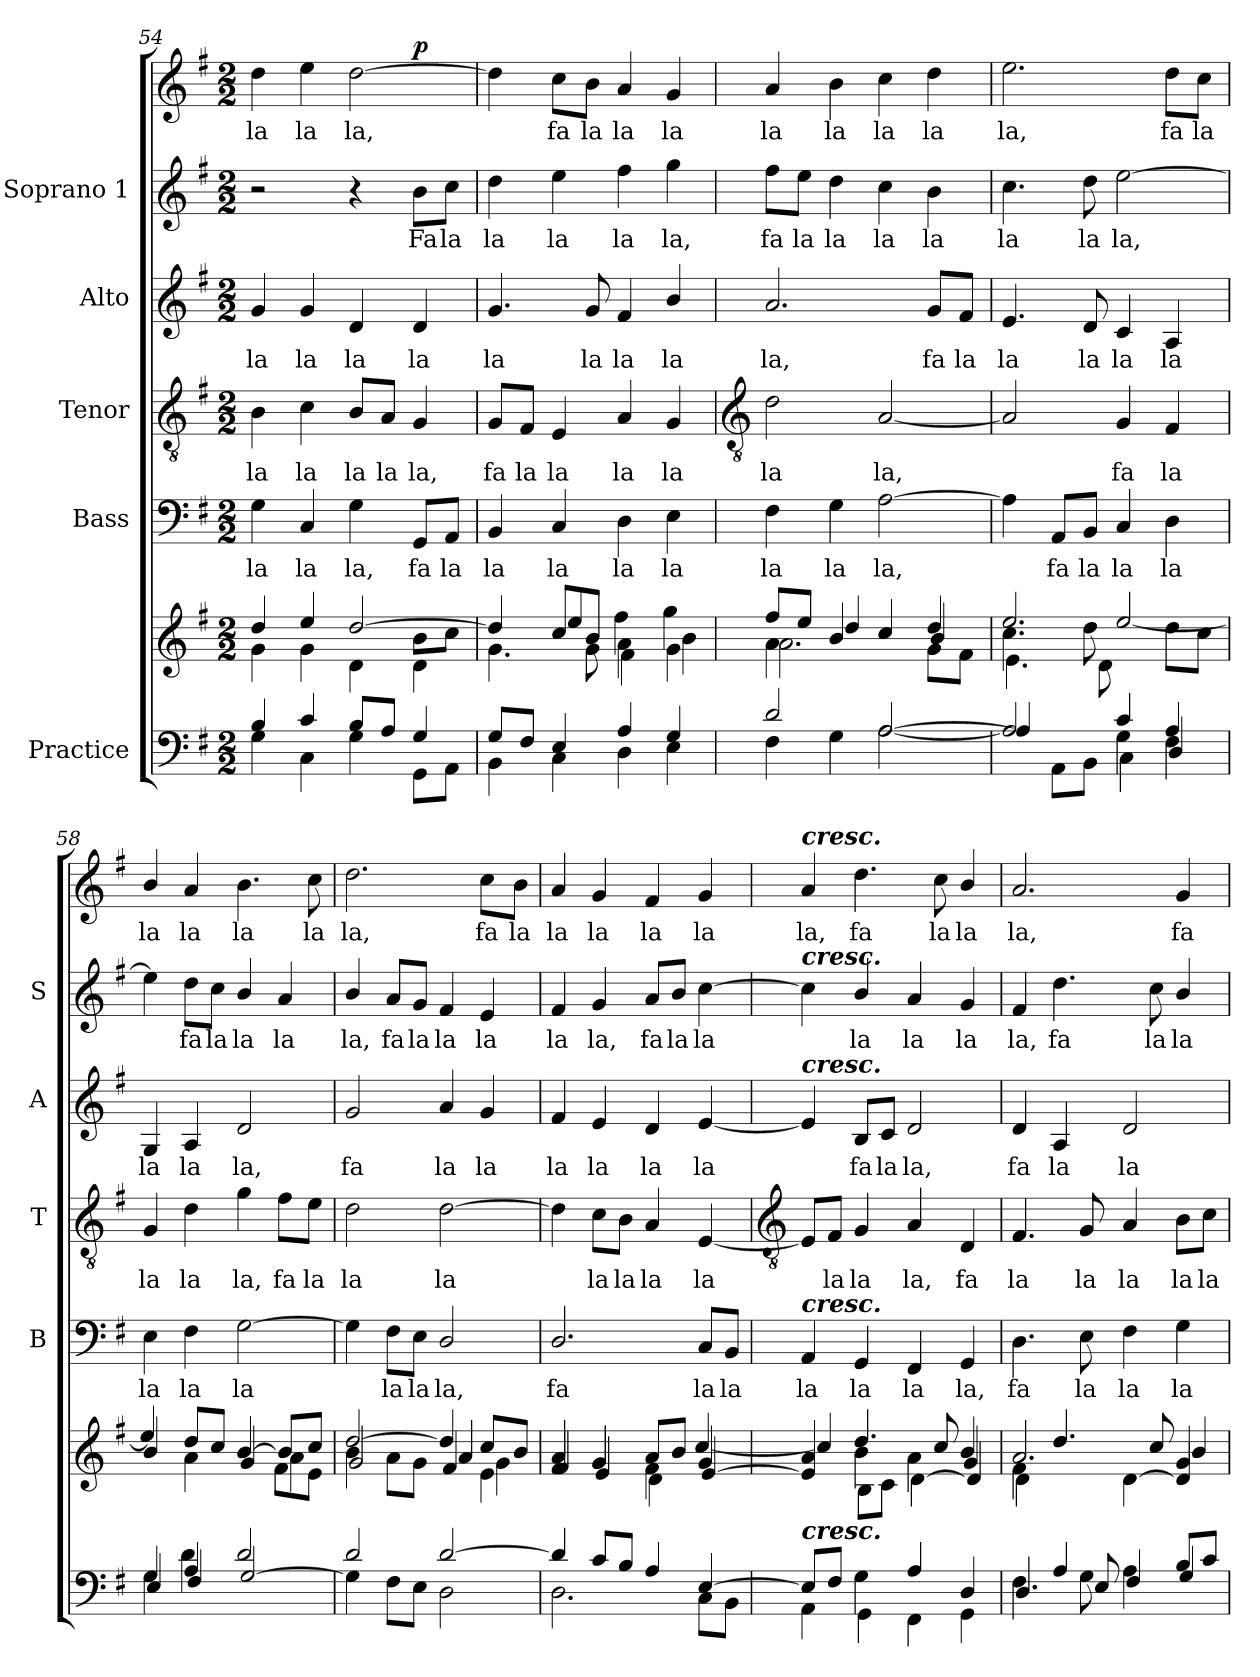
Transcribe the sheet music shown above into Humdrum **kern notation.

**kern	**kern	**kern	**text	**kern	**text	**kern	**text	**kern	**text	**kern	**text	**dynam
*part5	*part5	*part4	*part4	*part3	*part3	*part2	*part2	*part1	*part1	*part1	*part1	*part1
*staff7	*staff6	*staff5	*staff5	*staff4	*staff4	*staff3	*staff3	*staff2	*staff2	*staff1	*staff1	*staff1/2
*I"Practice	*	*I"Bass	*	*I"Tenor	*	*I"Alto	*	*I"Soprano 1	*	*	*	*
*	*	*I'B	*	*I'T	*	*I'A	*	*I'S	*	*	*	*
*clefF4	*clefG2	*clefF4	*	*clefGv2	*	*clefG2	*	*clefG2	*	*clefG2	*	*
*k[f#]	*k[f#]	*k[f#]	*	*k[f#]	*	*k[f#]	*	*k[f#]	*	*k[f#]	*	*
*G:	*G:	*G:	*	*G:	*	*G:	*	*G:	*	*G:	*	*
*M2/2	*M2/2	*M2/2	*	*M2/2	*	*M2/2	*	*M2/2	*	*M2/2	*	*
=54	=54	=54	=54	=54	=54	=54	=54	=54	=54	=54	=54	=54
*^	*^	*	*	*	*	*	*	*	*	*	*	*
*	*	*	*^	*	*	*	*	*	*	*	*	*	*	*
!	!	!	!	!	!	!LO:LY:b	!	!LO:LY:b	!	!LO:LY:b	!	!	!	!LO:LY:b	!
4B	4G	4dd/	2ryy	4g\	4G	la	4B	la	4g	la	2r	.	4dd	la	.
!	!	!	!	!	!	!LO:LY:b	!	!LO:LY:b	!	!LO:LY:b	!	!	!	!LO:LY:b	!
4c	4C\	4ee/	.	4g\	4C	la	4c	la	4g	la	.	.	4ee	la	.
!	!	!	!	!	!	!LO:LY:b	!	!LO:LY:b	!	!LO:LY:b	!	!	!	!LO:LY:b	!
8B/L	4G	[2dd/	4ryy	4d\	4G	la,	8B/L	la	4d	la	4r	.	[2dd	la,	.
!	!	!	!	!	!	!	!	!LO:LY:b	!	!	!	!	!	!	!
8A/J	.	.	.	.	.	.	8A/J	la	.	.	.	.	.	.	.
!	!	!	!	!	!	!LO:LY:b	!	!LO:LY:b	!	!LO:LY:b	!	!LO:LY:b	!	!	!LO:DY:b=2
4G/	8GG\L	.	8b\L	4d\	8GG/L	fa	4G	la,	4d	la	8b\L	Fa	.	.	p
!	!	!	!	!	!	!LO:LY:b	!	!	!	!	!	!LO:LY:b	!	!	!
.	8AA\J	.	8cc\J	.	8AA/J	la	.	.	.	.	8cc\J	la	.	.	.
=55	=55	=55	=55	=55	=55	=55	=55	=55	=55	=55	=55	=55	=55	=55	=55
!	!	!	!	!	!	!LO:LY:b	!	!LO:LY:b	!	!LO:LY:b	!	!LO:LY:b	!	!	!
8G/L	4BB\	4dd/]	4dd/	4.g\	4BB	la	8G/L	fa	4.g	la	4dd	la	4dd]	.	.
!	!	!	!	!	!	!	!	!LO:LY:b	!	!	!	!	!	!	!
8F#/J	.	.	.	.	.	.	8F#/J	la	.	.	.	.	.	.	.
!	!	!	!	!	!	!LO:LY:b	!	!LO:LY:b	!	!	!	!LO:LY:b	!	!LO:LY:b	!
4E	4C\	8cc/L	4ee/	.	4C	la	4E	la	.	.	4ee	la	8cc\L	fa	.
!	!	!	!	!	!	!	!	!	!	!LO:LY:b	!	!	!	!LO:LY:b	!
.	.	8b/J	.	8g\	.	.	.	.	8g	la	.	.	8b\J	la	.
!	!	!	!	!	!	!LO:LY:b	!	!LO:LY:b	!	!LO:LY:b	!	!LO:LY:b	!	!LO:LY:b	!
4A	4D	4a\	4ff#\	4f#\	4D	la	4A	la	4f#	la	4ff#	la	4a	la	.
!	!	!	!	!	!	!LO:LY:b	!	!LO:LY:b	!	!LO:LY:b	!	!LO:LY:b	!	!LO:LY:b	!
4G	4E	4g\	4gg\	4b\	4E	la	4G	la	4b/	la	4gg	la,	4g	la	.
!!LO:LB:g=z
=56	=56	=56	=56	=56	=56	=56	=56	=56	=56	=56	=56	=56	=56	=56	=56
*	*	*	*	*	*	*	*clefGv2	*	*	*	*	*	*	*	*
!	!	!	!	!	!	!LO:LY:b	!	!LO:LY:b	!	!LO:LY:b	!	!LO:LY:b	!	!LO:LY:b	!
2d/	4F#	4a\	8ff#/L	2.a\	4F#	la	2d	la	2.a	la,	8ff#\L	fa	4a	la	.
!	!	!	!	!	!	!	!	!	!	!	!	!LO:LY:b	!	!	!
.	.	.	8ee/J	.	.	.	.	.	.	.	8ee\J	la	.	.	.
!	!	!	!	!	!	!LO:LY:b	!	!	!	!	!	!LO:LY:b	!	!LO:LY:b	!
.	4G	4b/	4dd/	.	4G	la	.	.	.	.	4dd	la	4b	la	.
!	!	!	!	!	!	!LO:LY:b	!	!LO:LY:b	!	!	!	!LO:LY:b	!	!LO:LY:b	!
[2A	[2A	4cc/	4cc/	.	[2A	la,	[2A	la,	.	.	4cc	la	4cc	la	.
!	!	!	!	!	!	!	!	!	!	!LO:LY:b	!	!LO:LY:b	!	!LO:LY:b	!
.	.	4dd/	4b/	8g\L	.	.	.	.	8g/L	fa	4b	la	4dd	la	.
!	!	!	!	!	!	!	!	!	!	!LO:LY:b	!	!	!	!	!
.	.	.	.	8f#\J	.	.	.	.	8f#/J	la	.	.	.	.	.
=57	=57	=57	=57	=57	=57	=57	=57	=57	=57	=57	=57	=57	=57	=57	=57
*	*^	*	*	*	*	*	*	*	*	*	*	*	*	*	*
!	!	!	!	!	!	!	!	!	!	!	!LO:LY:b	!	!LO:LY:b	!	!LO:LY:b	!
2ryy	2A/]	4A]	2.ee/	4.cc\	4.e\	4A]	.	2A]	.	4.e	la	4.cc	la	2.ee	la,	.
!	!	!	!	!	!	!	!LO:LY:b	!	!	!	!	!	!	!	!	!
.	.	8AA\L	.	.	.	8AA/L	fa	.	.	.	.	.	.	.	.	.
!	!	!	!	!	!	!	!LO:LY:b	!	!	!	!LO:LY:b	!	!LO:LY:b	!	!	!
.	.	8BB\J	.	8dd\	8d\	8BB/J	la	.	.	8d	la	8dd	la	.	.	.
!	!	!	!	!	!	!	!LO:LY:b	!	!LO:LY:b	!	!LO:LY:b	!	!LO:LY:b	!	!	!
4c	4G	4C\	.	[2ee/	2ryy	4C	la	4G	fa	4c	la	[2ee	la,	.	.	.
!	!	!	!	!	!	!	!LO:LY:b	!	!LO:LY:b	!	!LO:LY:b	!	!	!	!LO:LY:b	!
4A	4F#	4D	8dd\L	.	.	4D	la	4F#	la	4A	la	.	.	8dd\L	fa	.
!	!	!	!	!	!	!	!	!	!	!	!	!	!	!	!LO:LY:b	!
.	.	.	8cc\J	.	.	.	.	.	.	.	.	.	.	8cc\J	la	.
=58	=58	=58	=58	=58	=58	=58	=58	=58	=58	=58	=58	=58	=58	=58	=58	=58
!	!	!	!	!	!	!	!LO:LY:b	!	!LO:LY:b	!	!LO:LY:b	!	!	!	!LO:LY:b	!
4G	4G	4E	4b/	4ee/]	2ryy	4E	la	4G	la	4G	la	4ee]	.	4b/	la	.
!	!	!	!	!	!	!	!LO:LY:b	!	!LO:LY:b	!	!LO:LY:b	!	!LO:LY:b	!	!LO:LY:b	!
4A	4d	4F#	4a\	8dd/L	.	4F#	la	4d	la	4A	la	8dd\L	fa	4a	la	.
!	!	!	!	!	!	!	!	!	!	!	!	!	!LO:LY:b	!	!	!
.	.	.	.	8cc/J	.	.	.	.	.	.	.	8cc\J	la	.	.	.
!	!	!	!	!	!	!	!LO:LY:b	!	!LO:LY:b	!	!LO:LY:b	!	!LO:LY:b	!	!LO:LY:b	!
2d	2ryy	[2G	[4b/	4b/	4g/	[2G	la	4g	la,	2d	la,	4b/	la	4.b	la	.
!	!	!	!	!	!	!	!	!	!LO:LY:b	!	!	!	!LO:LY:b	!	!	!
.	.	.	8b/L]	4a\	8f#\L	.	.	8f#\L	fa	.	.	4a	la	.	.	.
!	!	!	!	!	!	!	!	!	!LO:LY:b	!	!	!	!	!	!LO:LY:b	!
.	.	.	8cc/J	.	8e\J	.	.	8e\J	la	.	.	.	.	8cc	la	.
*	*v	*v	*	*	*	*	*	*	*	*	*	*	*	*	*	*
=59	=59	=59	=59	=59	=59	=59	=59	=59	=59	=59	=59	=59	=59	=59	=59
!	!	!	!	!	!	!	!	!LO:LY:b	!	!LO:LY:b	!	!LO:LY:b	!	!LO:LY:b	!
2d/	4G]	[2dd/	4b\	2g	4G]	.	2d	la	2g	fa	4b/	la,	2.dd	la,	.
!	!	!	!	!	!	!LO:LY:b	!	!	!	!	!	!LO:LY:b	!	!	!
.	8F#L	.	8a\L	.	8F#\L	la	.	.	.	.	8a/L	fa	.	.	.
!	!	!	!	!	!	!LO:LY:b	!	!	!	!	!	!LO:LY:b	!	!	!
.	8EJ	.	8g\J	.	8E\J	la	.	.	.	.	8g/J	la	.	.	.
!	!	!	!	!	!	!LO:LY:b	!	!LO:LY:b	!	!LO:LY:b	!	!LO:LY:b	!	!	!
[2d	2D\	4dd/]	4f#/	4a	2D/	la,	[2d	la	4a	la	4f#	la	.	.	.
!	!	!	!	!	!	!	!	!	!	!LO:LY:b	!	!LO:LY:b	!	!LO:LY:b	!
.	.	8cc/L	4e\	4g\	.	.	.	.	4g	la	4e	la	8cc\L	fa	.
!	!	!	!	!	!	!	!	!	!	!	!	!	!	!LO:LY:b	!
.	.	8b/J	.	.	.	.	.	.	.	.	.	.	8b\J	la	.
=60	=60	=60	=60	=60	=60	=60	=60	=60	=60	=60	=60	=60	=60	=60	=60
!	!	!	!	!	!	!LO:LY:b	!	!	!	!LO:LY:b	!	!LO:LY:b	!	!LO:LY:b	!
4d/]	2.D\	4a/	4f#/	4f#	2.D/	fa	4d]	.	4f#	la	4f#	la	4a	la	.
!	!	!	!	!	!	!	!	!LO:LY:b	!	!LO:LY:b	!	!LO:LY:b	!	!LO:LY:b	!
8c/L	.	4g/	4g/	4e	.	.	8c\L	la	4e	la	4g	la,	4g	la	.
!	!	!	!	!	!	!	!	!LO:LY:b	!	!	!	!	!	!	!
8B/J	.	.	.	.	.	.	8B\J	la	.	.	.	.	.	.	.
!	!	!	!	!	!	!	!	!LO:LY:b	!	!LO:LY:b	!	!LO:LY:b	!	!LO:LY:b	!
4A/	.	4f#\	8a/L	4d\	.	.	4A	la	4d	la	8a/L	fa	4f#	la	.
!	!	!	!	!	!	!	!	!	!	!	!	!LO:LY:b	!	!	!
.	.	.	8b/J	.	.	.	.	.	.	.	8b/J	la	.	.	.
!	!	!	!	!	!	!LO:LY:b	!	!LO:LY:b	!	!LO:LY:b	!	!LO:LY:b	!	!LO:LY:b	!
[4E/	8C\L	4g/	[4cc/	[4e	8C/L	la	[4E	la	[4e	la	[4cc	la	4g	la	.
!	!	!	!	!	!	!LO:LY:b	!	!	!	!	!	!	!	!	!
.	8BB\J	.	.	.	8BB/J	la	.	.	.	.	.	.	.	.	.
!!LO:LB:g=z
=61	=61	=61	=61	=61	=61	=61	=61	=61	=61	=61	=61	=61	=61	=61	=61
*	*	*	*	*	*	*	*clefGv2	*	*	*	*	*	*	*	*
!	!	!	!	!	!	!	!	!	!	!	!	!	!LO:TX:a:Bi:t=cresc.	!	!
!	!	!	!	!	!	!	!	!	!	!	!LO:TX:a:Bi:t=cresc.	!	!	!	!
!	!	!	!	!	!	!	!	!	!LO:TX:a:Bi:t=cresc.	!	!	!	!	!	!
!	!	!	!	!	!LO:TX:a:Bi:t=cresc.	!	!	!	!	!	!	!	!	!	!
!LO:TX:a:Bi:t=cresc.	!	!	!	!	!	!	!	!	!	!	!	!	!	!	!
!	!	!	!	!	!	!LO:LY:b	!	!	!	!	!	!	!	!LO:LY:b	!
8E/L]	4AA\	4a	4cc/]	4e]	4AA	la	8E/L]	.	4e]	.	4cc]	.	4a	la,	.
!	!	!	!	!	!	!	!	!LO:LY:b	!	!	!	!	!	!	!
8F#/J	.	.	.	.	.	.	8F#/J	la	.	.	.	.	.	.	.
!	!	!	!	!	!	!LO:LY:b	!	!LO:LY:b	!	!LO:LY:b	!	!LO:LY:b	!	!LO:LY:b	!
4G\	4GG\	4.dd/	4b\	8B\L	4GG	la	4G	la	8B/L	fa	4b/	la	4.dd	fa	.
!	!	!	!	!	!	!	!	!	!	!LO:LY:b	!	!	!	!	!
.	.	.	.	8c\J	.	.	.	.	8c/J	la	.	.	.	.	.
!	!	!	!	!	!	!LO:LY:b	!	!LO:LY:b	!	!LO:LY:b	!	!LO:LY:b	!	!	!
4A	4FF#\	.	4a\	[4d\	4FF#	la	4A	la,	2d	la,	4a	la	.	.	.
!	!	!	!	!	!	!	!	!	!	!	!	!	!	!LO:LY:b	!
.	.	8cc/	.	.	.	.	.	.	.	.	.	.	8cc	la	.
!	!	!	!	!	!	!LO:LY:b	!	!LO:LY:b	!	!	!	!LO:LY:b	!	!LO:LY:b	!
4D/	4GG	4b/	4g/	4d]	4GG	la,	4D	fa	.	.	4g	la	4b/	la	.
=62	=62	=62	=62	=62	=62	=62	=62	=62	=62	=62	=62	=62	=62	=62	=62
*	*^	*	*	*	*	*	*	*	*	*	*	*	*	*	*
!	!	!	!	!	!	!	!LO:LY:b	!	!LO:LY:b	!	!LO:LY:b	!	!LO:LY:b	!	!LO:LY:b	!
4ryy	4.F#	4.D	2.a	4f#\	4d\	4.D	fa	4.F#	la	4d	fa	4f#	la,	2.a	la,	.
!	!	!	!	!	!	!	!	!	!	!	!LO:LY:b	!	!LO:LY:b	!	!	!
4A/	.	.	.	4.dd/	4ryy	.	.	.	.	4A	la	4.dd	fa	.	.	.
!	!	!	!	!	!	!	!LO:LY:b	!	!LO:LY:b	!	!	!	!	!	!	!
.	8G	8E	.	.	.	8E	la	8G	la	.	.	.	.	.	.	.
!	!	!	!	!	!	!	!LO:LY:b	!	!LO:LY:b	!	!LO:LY:b	!	!	!	!	!
2ryy	4A	4F#	.	.	[4d\	4F#	la	4A	la	2d	la	.	.	.	.	.
!	!	!	!	!	!	!	!	!	!	!	!	!	!LO:LY:b	!	!	!
.	.	.	.	8cc/	.	.	.	.	.	.	.	8cc	la	.	.	.
!	!	!	!	!	!	!	!LO:LY:b	!	!LO:LY:b	!	!	!	!LO:LY:b	!	!LO:LY:b	!
.	8B/L	4G	4g	4b/	4d]	4G	la	8B\L	la	.	.	4b/	la	4g	fa	.
!	!	!	!	!	!	!	!	!	!LO:LY:b	!	!	!	!	!	!	!
.	8c/J	.	.	.	.	.	.	8c\J	la	.	.	.	.	.	.	.
*v	*v	*v	*	*	*	*	*	*	*	*	*	*	*	*	*	*
*	*v	*v	*v	*	*	*	*	*	*	*	*	*	*	*
=	=	=	=	=	=	=	=	=	=	=	=	=
*-	*-	*-	*-	*-	*-	*-	*-	*-	*-	*-	*-	*-
